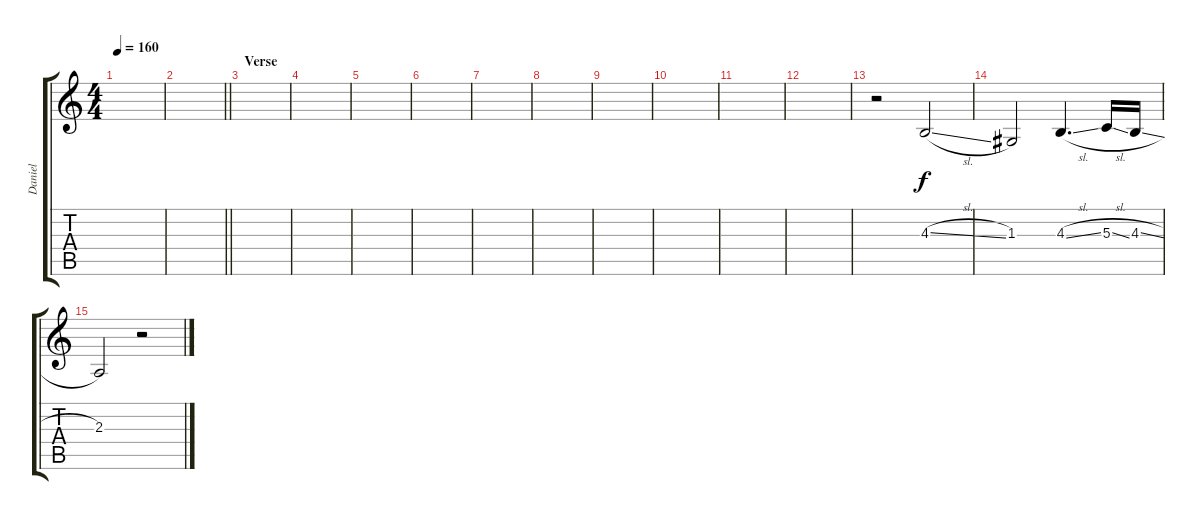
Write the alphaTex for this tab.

\track ("Daniel" "Daniel") {instrument voiceoohs}
\staff {score tabs}
\tuning (E4 B3 G3 D3 A2 E2) {hide}
\ts (4 4)
\tempo 160
\clef g2
\ks c
|
\barLineRight lightlight
|
\section ("" "Verse")
|
|
|
|
|
|
|
|
|
|
r.2 4.3{sl}.2 |
1.3.2 4.3{sl}.4{d} 5.3{sl}.16 4.3{sl}.16 |
2.3.2 r.2
